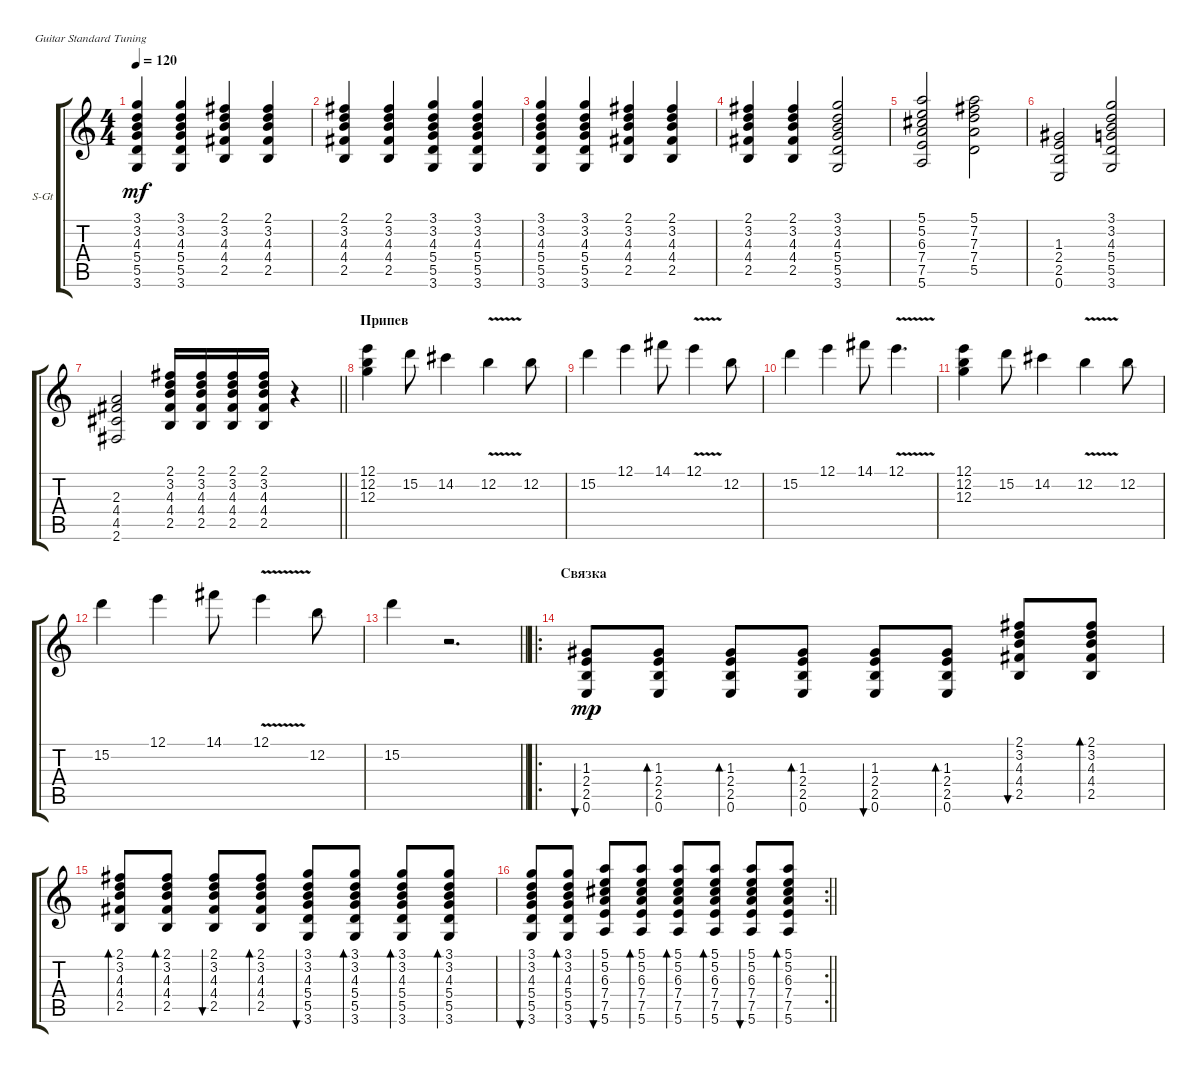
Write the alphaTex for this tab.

\bracketExtendMode groupsimilarinstruments
\firstSystemTrackNameOrientation horizontal
\otherSystemsTrackNameOrientation horizontal
\track ("Steel Guitar" "S-Gt") {instrument acousticguitarsteel}
\staff {score tabs}
\tuning (E4 B3 G3 D3 A2 E2)
\ts (4 4)
\tempo 120
\clef g2
\ks c
(3.1 3.2 4.3 5.4 5.5 3.6).4{dy mf} (3.1 3.2 4.3 5.4 5.5 3.6).4 (2.1 3.2 4.3 4.4 2.5).4 (2.1 3.2 4.3 4.4 2.5).4 |
(2.1 3.2 4.3 4.4 2.5).4 (2.1 3.2 4.3 4.4 2.5).4 (3.1 3.2 4.3 5.4 5.5 3.6).4 (3.1 3.2 4.3 5.4 5.5 3.6).4 |
(3.1 3.2 4.3 5.4 5.5 3.6).4 (3.1 3.2 4.3 5.4 5.5 3.6).4 (2.1 3.2 4.3 4.4 2.5).4 (2.1 3.2 4.3 4.4 2.5).4 |
(2.1 3.2 4.3 4.4 2.5).4 (2.1 3.2 4.3 4.4 2.5).4 (3.1 3.2 4.3 5.4 5.5 3.6).2 |
(5.1 5.2 6.3 7.4 7.5 5.6).2 (5.1 7.2 7.3 7.4 5.5).2 |
(1.3 2.4 2.5 0.6).2 (3.1 3.2 4.3 5.4 5.5 3.6).2 |
\barLineRight lightlight
(2.3 4.4 4.5 2.6).2 (2.1 3.2 4.3 4.4 2.5).16 (2.1 3.2 4.3 4.4 2.5).16 (2.1 3.2 4.3 4.4 2.5).16 (2.1 3.2 4.3 4.4 2.5).16 r.4 |
\section ("" "Припев")
(12.1 12.2 12.3).4 15.2.8 14.2.4 12.2{v}.4 12.2.8 |
15.2.4 12.1.4 14.1.8 12.1{v}.4 12.2.8 |
15.2.4 12.1.4 14.1.8 12.1{v}.4{d} |
(12.1 12.2 12.3).4 15.2.8 14.2.4 12.2{v}.4 12.2.8 |
15.2.4 12.1.4 14.1.8 12.1{v}.4 12.2.8 |
\barLineRight lightlight
15.2.4 r.2{d} |
\ro
\section ("" "Связка")
(1.3 2.4 2.5 0.6).8{bu 60 dy mp} (1.3 2.4 2.5 0.6).8{bd 60} (1.3 2.4 2.5 0.6).8{bd 60} (1.3 2.4 2.5 0.6).8{bd 60} (1.3 2.4 2.5 0.6).8{bu 60} (1.3 2.4 2.5 0.6).8{bd 60} (2.1 3.2 4.3 4.4 2.5).8{bu 60} (2.1 3.2 4.3 4.4 2.5).8{bd 60} |
(2.1 3.2 4.3 4.4 2.5).8{bd 60} (2.1 3.2 4.3 4.4 2.5).8{bd 60} (2.1 3.2 4.3 4.4 2.5).8{bu 60} (2.1 3.2 4.3 4.4 2.5).8{bd 60} (3.1 3.2 4.3 5.4 5.5 3.6).8{bu 60} (3.1 3.2 4.3 5.4 5.5 3.6).8{bd 60} (3.1 3.2 4.3 5.4 5.5 3.6).8{bd 60} (3.1 3.2 4.3 5.4 5.5 3.6).8{bd 60} |
\rc 2
\barLineRight lightlight
(3.1 3.2 4.3 5.4 5.5 3.6).8{bu 60} (3.1 3.2 4.3 5.4 5.5 3.6).8{bd 60} (5.1 5.2 6.3 7.4 7.5 5.6).8{bu 60} (5.1 5.2 6.3 7.4 7.5 5.6).8{bd 60} (5.1 5.2 6.3 7.4 7.5 5.6).8{bd 60} (5.1 5.2 6.3 7.4 7.5 5.6).8{bd 60} (5.1 5.2 6.3 7.4 7.5 5.6).8{bu 60} (5.1 5.2 6.3 7.4 7.5 5.6).8{bd 60}
